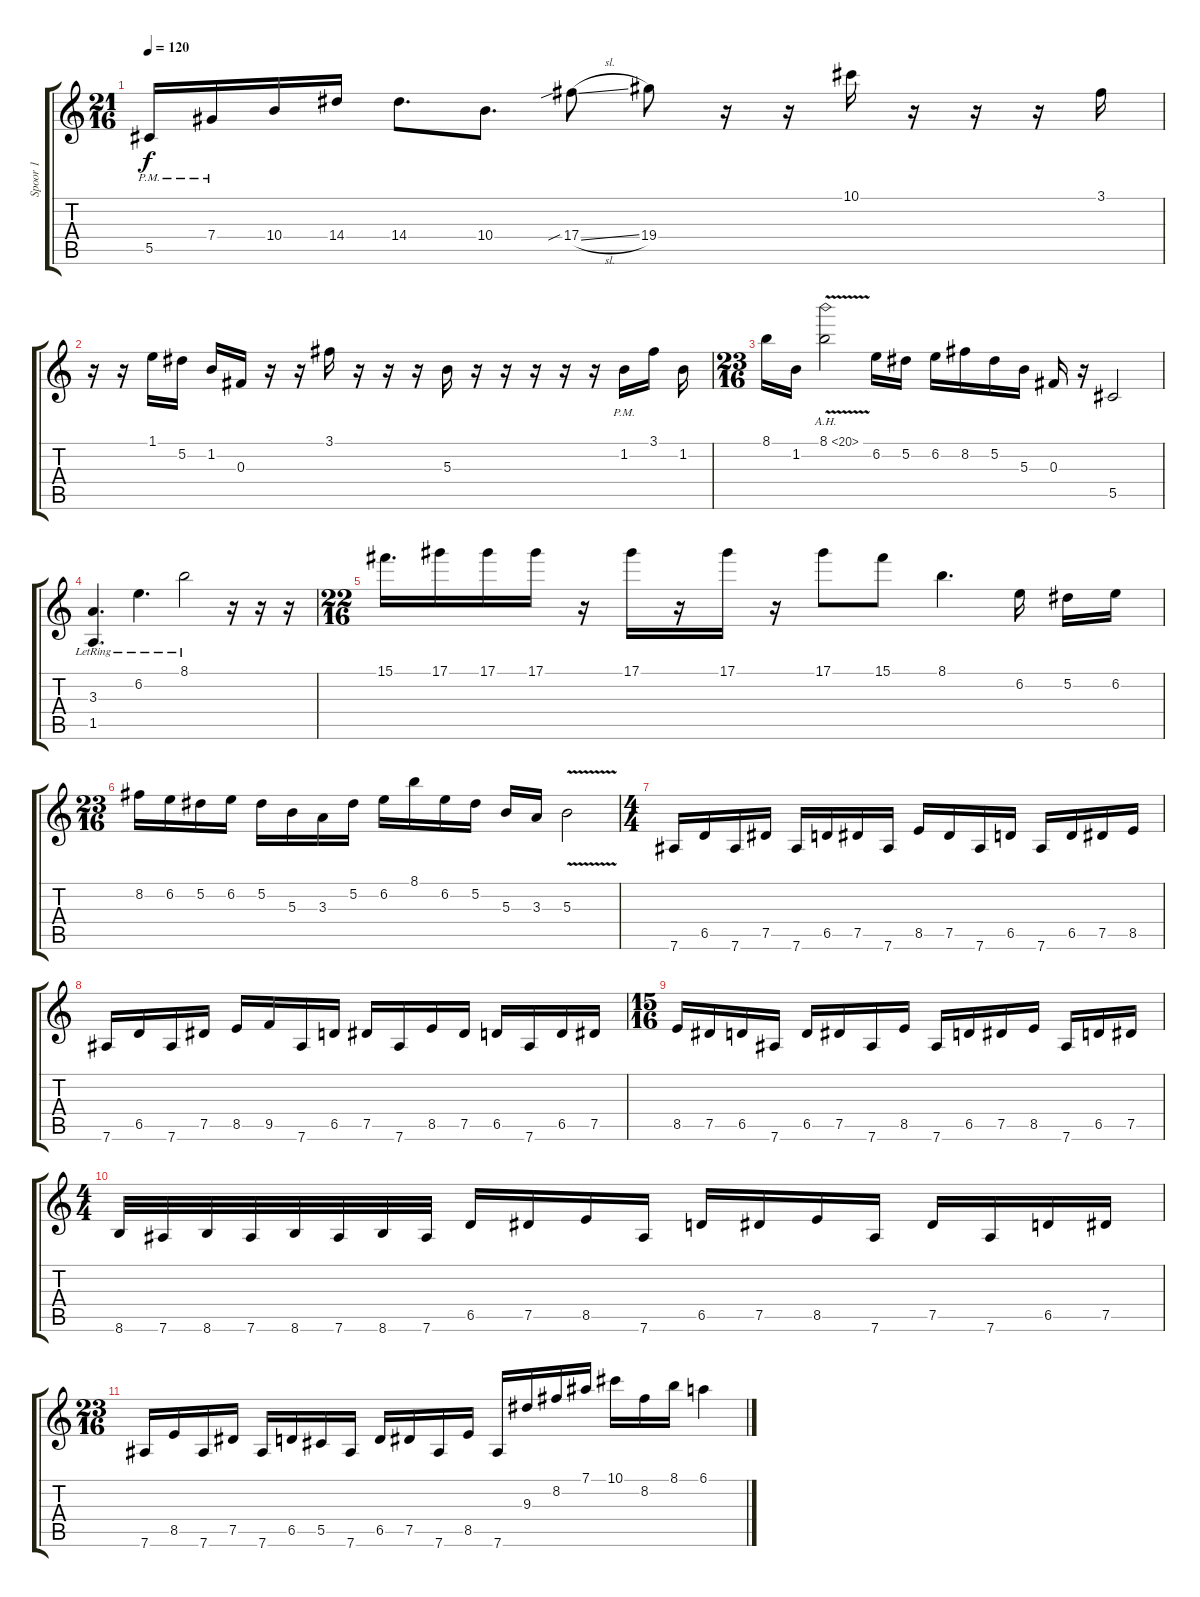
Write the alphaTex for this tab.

\track ("Spoor 1" "Spoor 1") {instrument distortionguitar}
\staff {score tabs}
\tuning (Eb4 Bb3 Gb3 Db3 Ab2 Eb2) {hide}
\ts (21 16)
\tempo 120
\clef g2
\ks c
5.5{pm}.16{dy f} 7.4{pm}.16 10.4.16 14.4.16 14.4.8{d} 10.4.8{d} 17.4{sib sl}.8 19.4.8 r.16 r.16 10.1.16 r.16 r.16 r.16 3.1.16 |
r.16 r.16 1.1.16 5.2.16 1.2.16 0.3.16 r.16 r.16 3.1.16 r.16 r.16 r.16 5.3.16 r.16 r.16 r.16 r.16 r.16 1.2{pm}.16 3.1.16 1.2.16 |
\ts (23 16)
8.1.16 1.2.16 8.1{ah 12 v}.2 6.2.16 5.2.16 6.2.16 8.2.16 5.2.16 5.3.16 0.3.16 r.16 5.5.2 |
(3.3{lr} 1.5).4{d} 6.2{lr}.4{d} 8.1{lr}.2 r.16 r.16 r.16 |
\ts (22 16)
15.1.16{d} 17.1.16 17.1.16 17.1.16 r.16 17.1.16 r.16 17.1.16 r.16 17.1.8 15.1.8 8.1.4{d} 6.2.16 5.2.16 6.2.16 |
\ts (23 16)
8.2.16 6.2.16 5.2.16 6.2.16 5.2.16 5.3.16 3.3.16 5.2.16 6.2.16 8.1.16 6.2.16 5.2.16 5.3.16 3.3.16 5.3{v}.2 |
\ts (4 4)
7.6.16 6.5.16 7.6.16 7.5.16 7.6.16 6.5.16 7.5.16 7.6.16 8.5.16 7.5.16 7.6.16 6.5.16 7.6.16 6.5.16 7.5.16 8.5.16 |
7.6.16 6.5.16 7.6.16 7.5.16 8.5.16 9.5.16 7.6.16 6.5.16 7.5.16 7.6.16 8.5.16 7.5.16 6.5.16 7.6.16 6.5.16 7.5.16 |
\ts (15 16)
8.5.16 7.5.16 6.5.16 7.6.16 6.5.16 7.5.16 7.6.16 8.5.16 7.6.16 6.5.16 7.5.16 8.5.16 7.6.16 6.5.16 7.5.16 |
\ts (4 4)
8.6.32 7.6.32 8.6.32 7.6.32 8.6.32 7.6.32 8.6.32 7.6.32 6.5.16 7.5.16 8.5.16 7.6.16 6.5.16 7.5.16 8.5.16 7.6.16 7.5.16 7.6.16 6.5.16 7.5.16 |
\ts (23 16)
7.6.16 8.5.16 7.6.16 7.5.16 7.6.16 6.5.16 5.5.16 7.6.16 6.5.16 7.5.16 7.6.16 8.5.16 7.6.16 9.3.16 8.2.16 7.1.16 10.1.16 8.2.16 8.1.16 6.1.4
